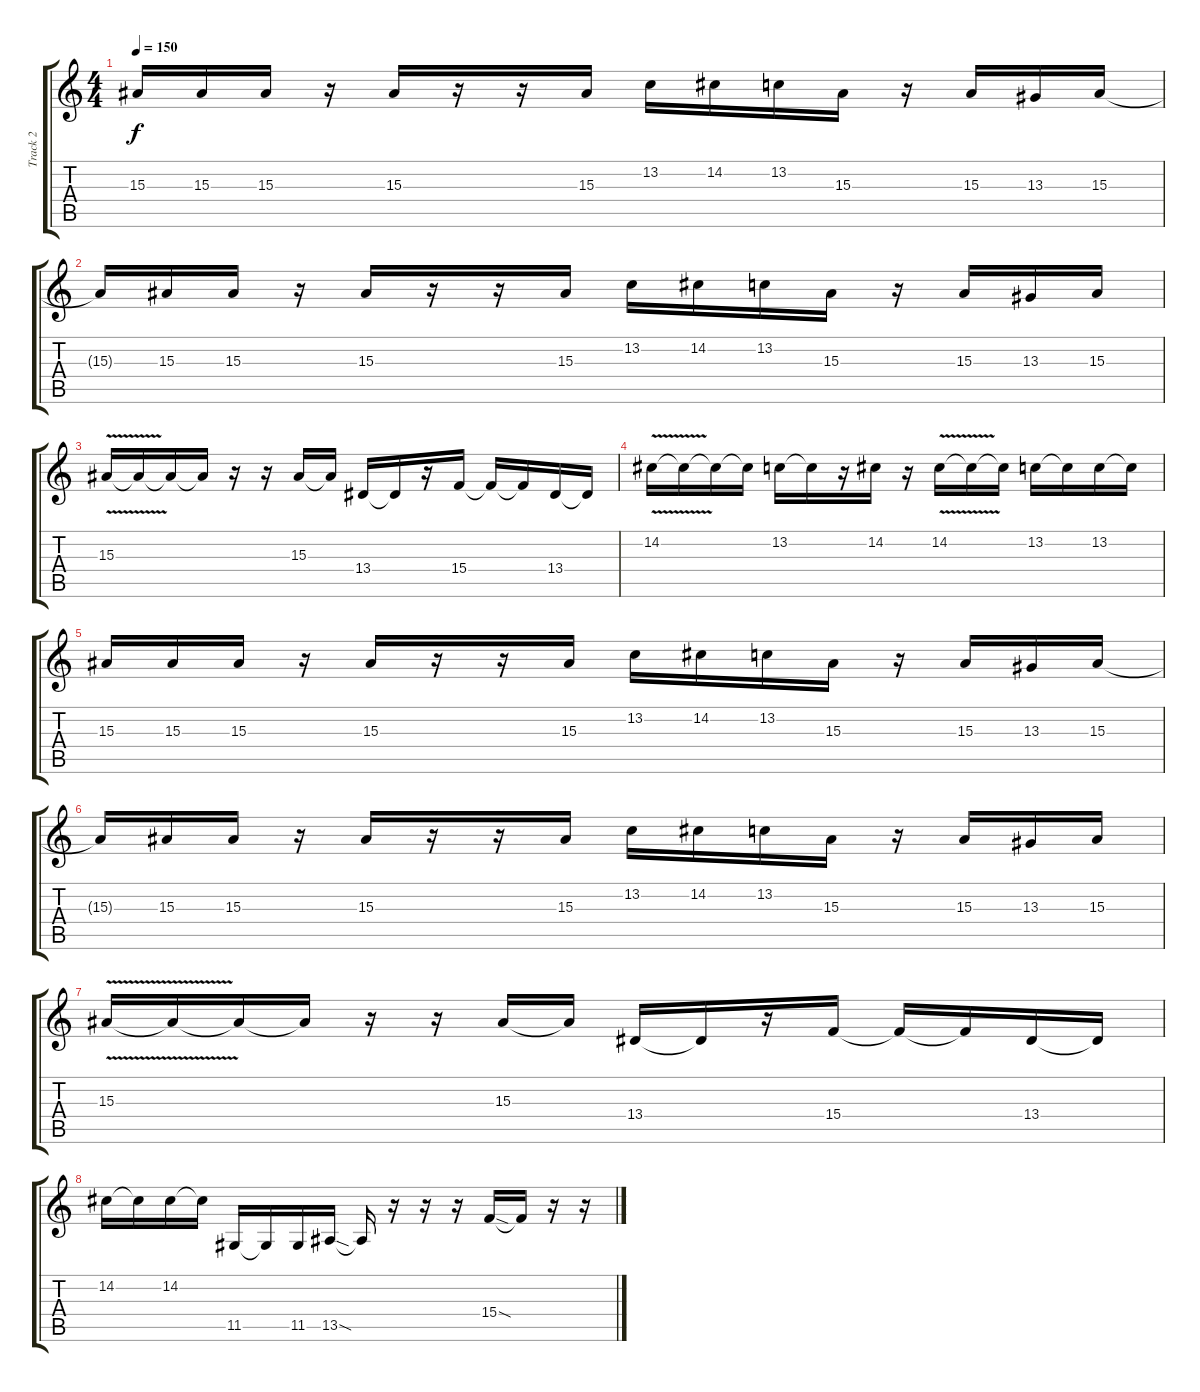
\track ("Track 2" "Track 2") {instrument lead5charang}
\staff {score tabs}
\tuning (E4 B3 G3 D3 A2 E2) {hide}
\ts (4 4)
\tempo 150
\clef g2
\ks c
15.3.16{dy f} 15.3.16 15.3.16 r.16 15.3.16 r.16 r.16 15.3.16 13.2.16 14.2.16 13.2.16 15.3.16 r.16 15.3.16 13.3.16 15.3.16 |
15.3{t}.16 15.3.16 15.3.16 r.16 15.3.16 r.16 r.16 15.3.16 13.2.16 14.2.16 13.2.16 15.3.16 r.16 15.3.16 13.3.16 15.3.16 |
15.3{v}.16 15.3{t}.16 15.3{t}.16 15.3{t}.16 r.16 r.16 15.3.16 15.3{t}.16 13.4.16 13.4{t}.16 r.16 15.4.16 15.4{t}.16 15.4{t}.16 13.4.16 13.4{t}.16 |
14.2{v}.16 14.2{t}.16 14.2{t}.16 14.2{t}.16 13.2.16 13.2{t}.16 r.16 14.2.16 r.16 14.2{v}.16 14.2{t}.16 14.2{t}.16 13.2.16 13.2{t}.16 13.2.16 13.2{t}.16 |
15.3.16 15.3.16 15.3.16 r.16 15.3.16 r.16 r.16 15.3.16 13.2.16 14.2.16 13.2.16 15.3.16 r.16 15.3.16 13.3.16 15.3.16 |
15.3{t}.16 15.3.16 15.3.16 r.16 15.3.16 r.16 r.16 15.3.16 13.2.16 14.2.16 13.2.16 15.3.16 r.16 15.3.16 13.3.16 15.3.16 |
15.3{v}.16 15.3{t}.16 15.3{t}.16 15.3{t}.16 r.16 r.16 15.3.16 15.3{t}.16 13.4.16 13.4{t}.16 r.16 15.4.16 15.4{t}.16 15.4{t}.16 13.4.16 13.4{t}.16 |
14.2.16 14.2{t}.16 14.2.16 14.2{t}.16 11.5.16 11.5{t}.16 11.5.16 13.5{sod}.16 13.5{t}.16 r.16 r.16 r.16 15.4{sod}.16 15.4{t}.16 r.16 r.16
